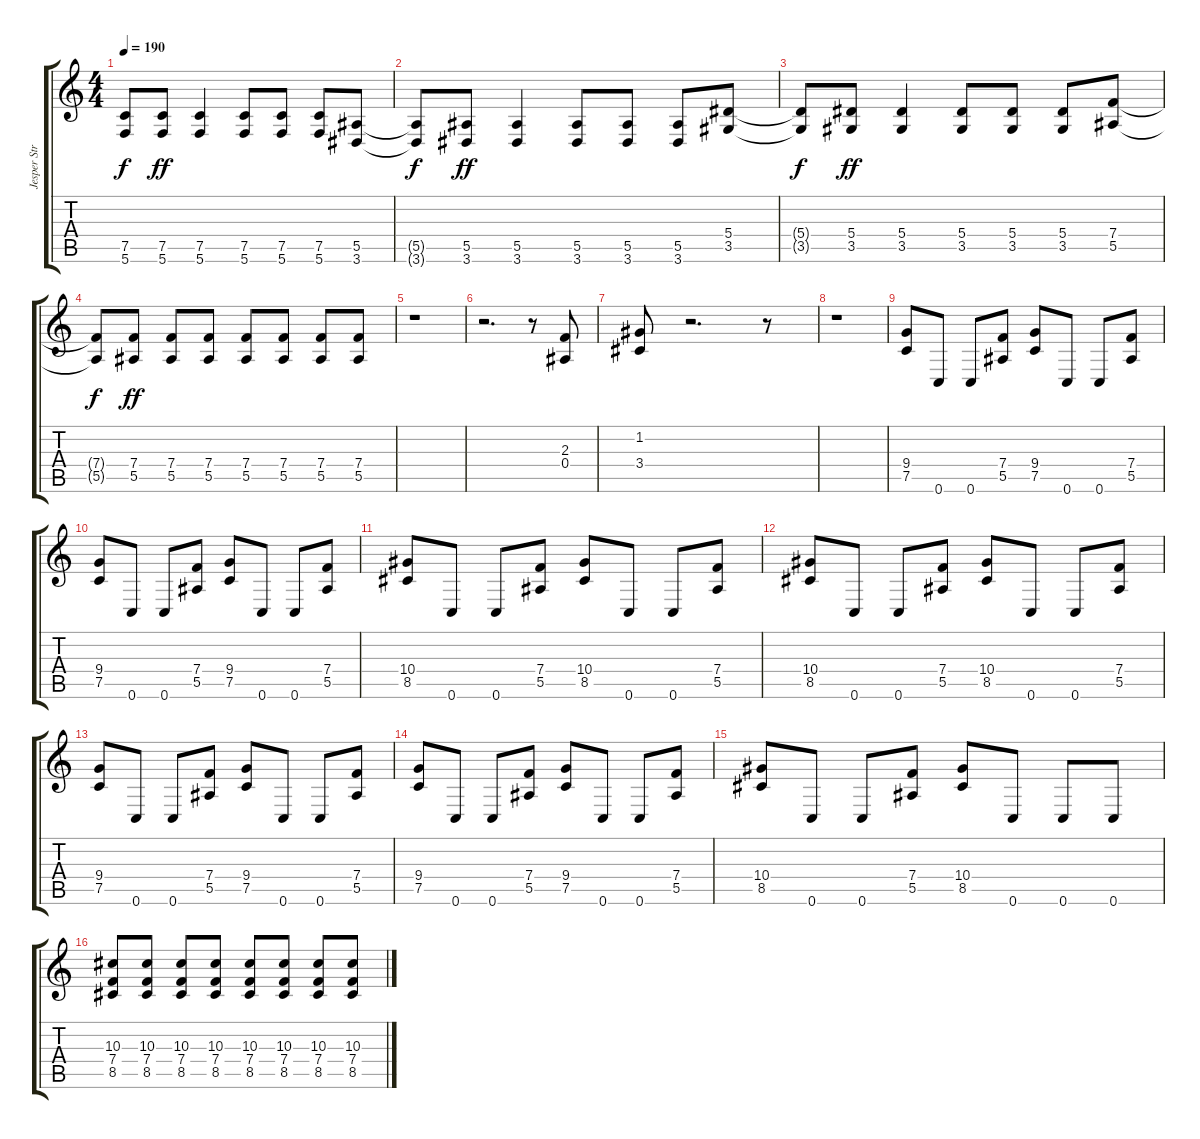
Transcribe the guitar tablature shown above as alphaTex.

\track ("Jesper Stromblad" "Jesper Str") {instrument distortionguitar}
\staff {score tabs}
\tuning (C4 G3 Eb3 Bb2 F2 C2) {hide}
\ts (4 4)
\tempo 190
\clef g2
\ks c
(7.5{t} 5.6{t}).8{dy f} (7.5 5.6).8{dy ff} (7.5 5.6).4 (7.5 5.6).8 (7.5 5.6).8 (7.5 5.6).8 (5.5 3.6).8 |
(5.5{t} 3.6{t}).8{dy f} (5.5 3.6).8{dy ff} (5.5 3.6).4 (5.5 3.6).8 (5.5 3.6).8 (5.5 3.6).8 (5.4 3.5).8 |
(5.4{t} 3.5{t}).8{dy f} (5.4 3.5).8{dy ff} (5.4 3.5).4 (5.4 3.5).8 (5.4 3.5).8 (5.4 3.5).8 (7.4 5.5).8 |
(7.4{t} 5.5{t}).8{dy f} (7.4 5.5).8{dy ff} (7.4 5.5).8 (7.4 5.5).8 (7.4 5.5).8 (7.4 5.5).8 (7.4 5.5).8 (7.4 5.5).8 |
r.1 |
r.2{d} r.8 (2.3 0.4).8 |
(1.2 3.4).8 r.2{d} r.8 |
r.1 |
(9.4 7.5).8 0.6.8 0.6.8 (7.4 5.5).8 (9.4 7.5).8 0.6.8 0.6.8 (7.4 5.5).8 |
(9.4 7.5).8 0.6.8 0.6.8 (7.4 5.5).8 (9.4 7.5).8 0.6.8 0.6.8 (7.4 5.5).8 |
(10.4 8.5).8 0.6.8 0.6.8 (7.4 5.5).8 (10.4 8.5).8 0.6.8 0.6.8 (7.4 5.5).8 |
(10.4 8.5).8 0.6.8 0.6.8 (7.4 5.5).8 (10.4 8.5).8 0.6.8 0.6.8 (7.4 5.5).8 |
(9.4 7.5).8 0.6.8 0.6.8 (7.4 5.5).8 (9.4 7.5).8 0.6.8 0.6.8 (7.4 5.5).8 |
(9.4 7.5).8 0.6.8 0.6.8 (7.4 5.5).8 (9.4 7.5).8 0.6.8 0.6.8 (7.4 5.5).8 |
(10.4 8.5).8 0.6.8 0.6.8 (7.4 5.5).8 (10.4 8.5).8 0.6.8 0.6.8 0.6.8 |
(10.3 7.4 8.5).8 (10.3 7.4 8.5).8 (10.3 7.4 8.5).8 (10.3 7.4 8.5).8 (10.3 7.4 8.5).8 (10.3 7.4 8.5).8 (10.3 7.4 8.5).8 (10.3 7.4 8.5).8
